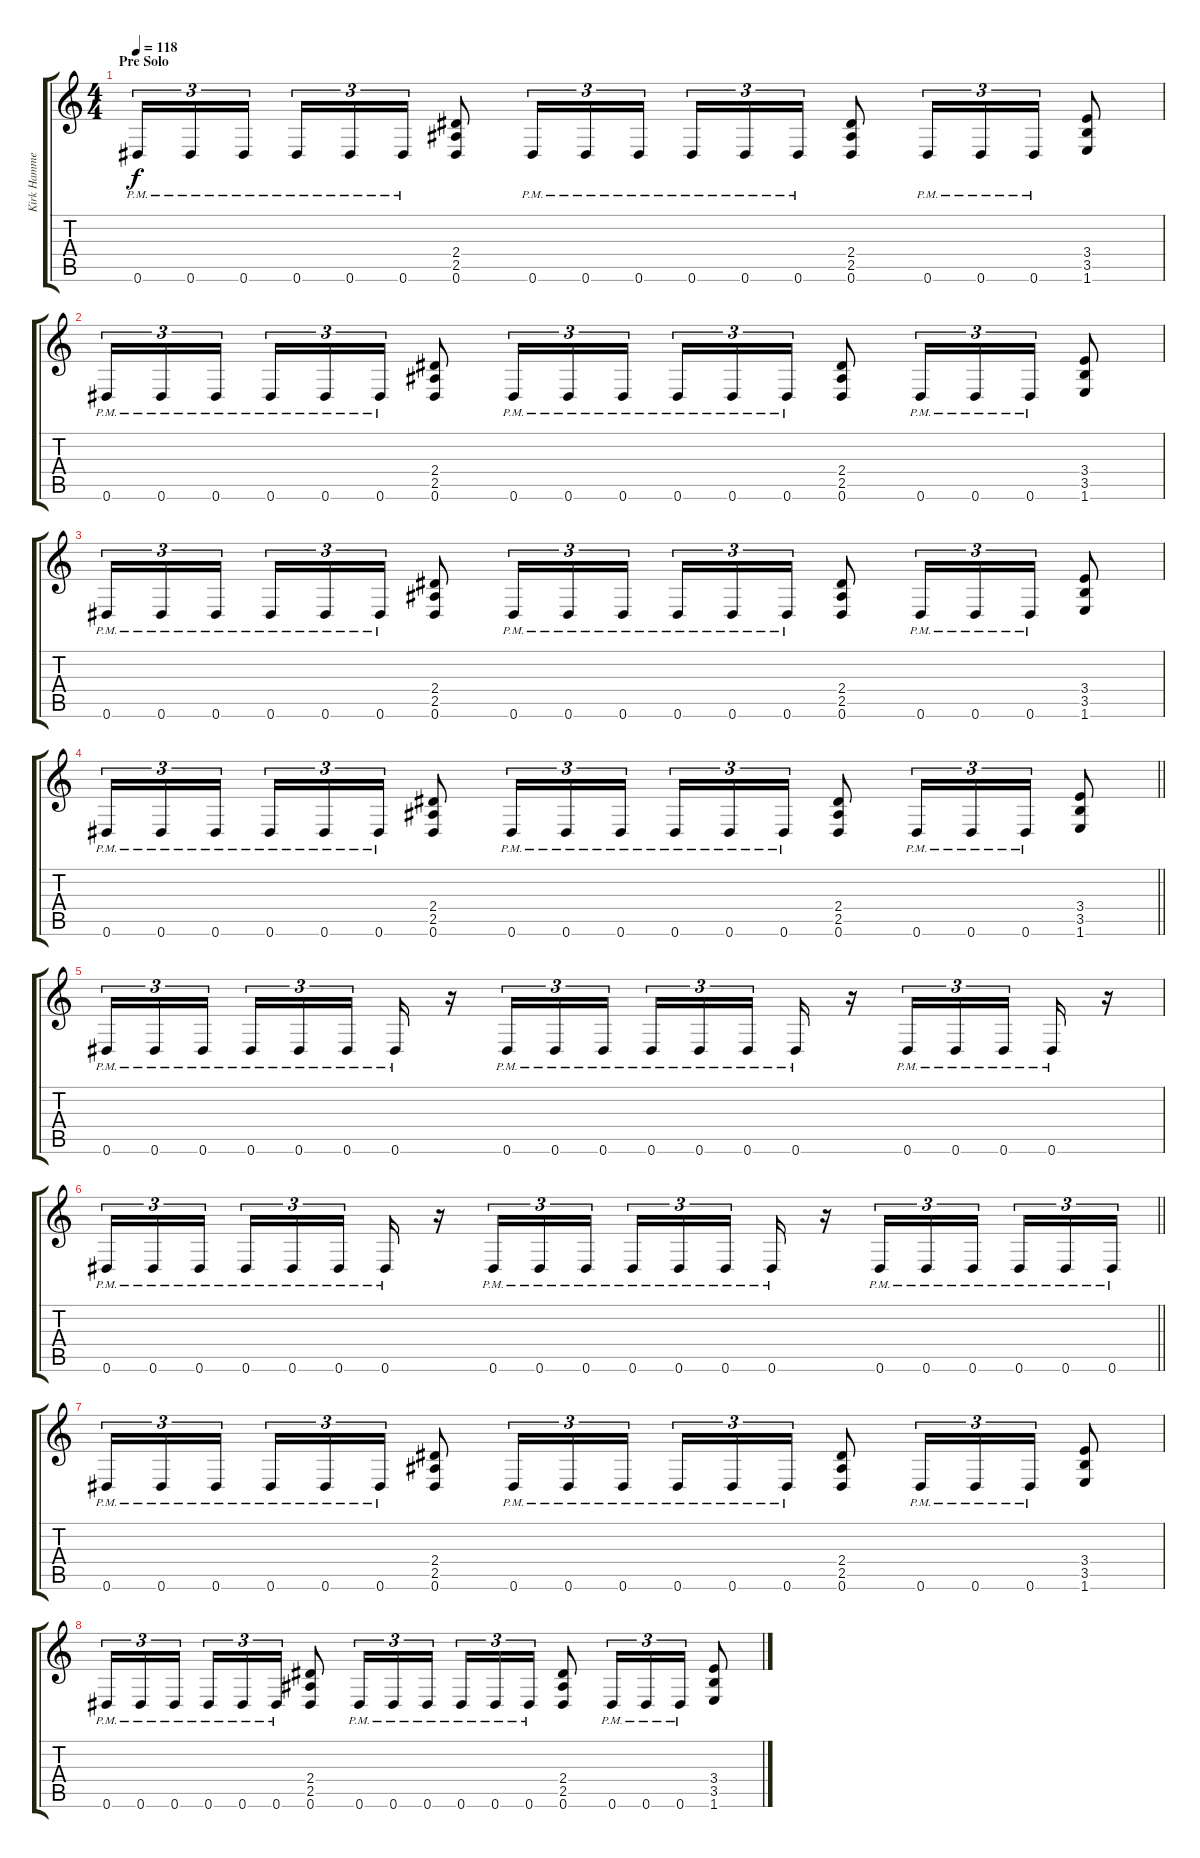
\track ("Kirk Hammett" "Kirk Hamme") {instrument electricguitarjazz}
\staff {score tabs}
\tuning (Eb4 Bb3 Gb3 Db3 Ab2 Eb2) {hide}
\ts (4 4)
\section ("" "Pre Solo")
\tempo 118
\clef g2
\ks c
0.6{pm}.16{tu (3 2) dy f} 0.6{pm}.16{tu (3 2)} 0.6{pm}.16{tu (3 2) beam splitsecondary} 0.6{pm}.16{tu (3 2)} 0.6{pm}.16{tu (3 2)} 0.6{pm}.16{tu (3 2)} (2.4 2.5 0.6).8 0.6{pm}.16{tu (3 2)} 0.6{pm}.16{tu (3 2)} 0.6{pm}.16{tu (3 2)} 0.6{pm}.16{tu (3 2)} 0.6{pm}.16{tu (3 2)} 0.6{pm}.16{tu (3 2)} (2.4 2.5 0.6).8 0.6{pm}.16{tu (3 2)} 0.6{pm}.16{tu (3 2)} 0.6{pm}.16{tu (3 2)} (3.4 3.5 1.6).8 |
0.6{pm}.16{tu (3 2)} 0.6{pm}.16{tu (3 2)} 0.6{pm}.16{tu (3 2) beam splitsecondary} 0.6{pm}.16{tu (3 2)} 0.6{pm}.16{tu (3 2)} 0.6{pm}.16{tu (3 2)} (2.4 2.5 0.6).8 0.6{pm}.16{tu (3 2)} 0.6{pm}.16{tu (3 2)} 0.6{pm}.16{tu (3 2)} 0.6{pm}.16{tu (3 2)} 0.6{pm}.16{tu (3 2)} 0.6{pm}.16{tu (3 2)} (2.4 2.5 0.6).8 0.6{pm}.16{tu (3 2)} 0.6{pm}.16{tu (3 2)} 0.6{pm}.16{tu (3 2)} (3.4 3.5 1.6).8 |
0.6{pm}.16{tu (3 2)} 0.6{pm}.16{tu (3 2)} 0.6{pm}.16{tu (3 2) beam splitsecondary} 0.6{pm}.16{tu (3 2)} 0.6{pm}.16{tu (3 2)} 0.6{pm}.16{tu (3 2)} (2.4 2.5 0.6).8 0.6{pm}.16{tu (3 2)} 0.6{pm}.16{tu (3 2)} 0.6{pm}.16{tu (3 2)} 0.6{pm}.16{tu (3 2)} 0.6{pm}.16{tu (3 2)} 0.6{pm}.16{tu (3 2)} (2.4 2.5 0.6).8 0.6{pm}.16{tu (3 2)} 0.6{pm}.16{tu (3 2)} 0.6{pm}.16{tu (3 2)} (3.4 3.5 1.6).8 |
\barLineRight lightlight
0.6{pm}.16{tu (3 2)} 0.6{pm}.16{tu (3 2)} 0.6{pm}.16{tu (3 2) beam splitsecondary} 0.6{pm}.16{tu (3 2)} 0.6{pm}.16{tu (3 2)} 0.6{pm}.16{tu (3 2)} (2.4 2.5 0.6).8 0.6{pm}.16{tu (3 2)} 0.6{pm}.16{tu (3 2)} 0.6{pm}.16{tu (3 2)} 0.6{pm}.16{tu (3 2)} 0.6{pm}.16{tu (3 2)} 0.6{pm}.16{tu (3 2)} (2.4 2.5 0.6).8 0.6{pm}.16{tu (3 2)} 0.6{pm}.16{tu (3 2)} 0.6{pm}.16{tu (3 2)} (3.4 3.5 1.6).8 |
0.6{pm}.16{tu (3 2)} 0.6{pm}.16{tu (3 2)} 0.6{pm}.16{tu (3 2) beam splitsecondary} 0.6{pm}.16{tu (3 2)} 0.6{pm}.16{tu (3 2)} 0.6{pm}.16{tu (3 2)} 0.6{pm}.16 r.16 0.6{pm}.16{tu (3 2)} 0.6{pm}.16{tu (3 2)} 0.6{pm}.16{tu (3 2)} 0.6{pm}.16{tu (3 2)} 0.6{pm}.16{tu (3 2)} 0.6{pm}.16{tu (3 2) beam splitsecondary} 0.6{pm}.16 r.16 0.6{pm}.16{tu (3 2)} 0.6{pm}.16{tu (3 2)} 0.6{pm}.16{tu (3 2) beam splitsecondary} 0.6{pm}.16 r.16 |
\barLineRight lightlight
0.6{pm}.16{tu (3 2)} 0.6{pm}.16{tu (3 2)} 0.6{pm}.16{tu (3 2) beam splitsecondary} 0.6{pm}.16{tu (3 2)} 0.6{pm}.16{tu (3 2)} 0.6{pm}.16{tu (3 2)} 0.6{pm}.16 r.16 0.6{pm}.16{tu (3 2)} 0.6{pm}.16{tu (3 2)} 0.6{pm}.16{tu (3 2)} 0.6{pm}.16{tu (3 2)} 0.6{pm}.16{tu (3 2)} 0.6{pm}.16{tu (3 2) beam splitsecondary} 0.6{pm}.16 r.16 0.6{pm}.16{tu (3 2)} 0.6{pm}.16{tu (3 2)} 0.6{pm}.16{tu (3 2) beam splitsecondary} 0.6{pm}.16{tu (3 2)} 0.6{pm}.16{tu (3 2)} 0.6{pm}.16{tu (3 2)} |
0.6{pm}.16{tu (3 2)} 0.6{pm}.16{tu (3 2)} 0.6{pm}.16{tu (3 2) beam splitsecondary} 0.6{pm}.16{tu (3 2)} 0.6{pm}.16{tu (3 2)} 0.6{pm}.16{tu (3 2)} (2.4 2.5 0.6).8 0.6{pm}.16{tu (3 2)} 0.6{pm}.16{tu (3 2)} 0.6{pm}.16{tu (3 2)} 0.6{pm}.16{tu (3 2)} 0.6{pm}.16{tu (3 2)} 0.6{pm}.16{tu (3 2)} (2.4 2.5 0.6).8 0.6{pm}.16{tu (3 2)} 0.6{pm}.16{tu (3 2)} 0.6{pm}.16{tu (3 2)} (3.4 3.5 1.6).8 |
0.6{pm}.16{tu (3 2)} 0.6{pm}.16{tu (3 2)} 0.6{pm}.16{tu (3 2) beam splitsecondary} 0.6{pm}.16{tu (3 2)} 0.6{pm}.16{tu (3 2)} 0.6{pm}.16{tu (3 2)} (2.4 2.5 0.6).8 0.6{pm}.16{tu (3 2)} 0.6{pm}.16{tu (3 2)} 0.6{pm}.16{tu (3 2)} 0.6{pm}.16{tu (3 2)} 0.6{pm}.16{tu (3 2)} 0.6{pm}.16{tu (3 2)} (2.4 2.5 0.6).8 0.6{pm}.16{tu (3 2)} 0.6{pm}.16{tu (3 2)} 0.6{pm}.16{tu (3 2)} (3.4 3.5 1.6).8
